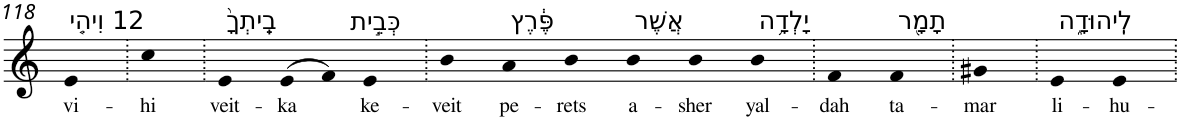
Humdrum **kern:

**kern	**text
*part1	*part1
*staff1	*staff1
*I"Piano	*
*I'Pno	*
!!LO:PB:g=z
*clefG2	*
*k[]	*
=118	=118
!LO:TX:a:t=12 וִיהִ֤י	!
!	!LO:LY:b
4e	vi-
=119.	=119.
!	!LO:LY:b
4cc	-hi
=120.	=120.
!LO:TX:a:t=בֵֽיתְךָ֙	!
!	!LO:LY:b
4e	veit-
!	!LO:LY:b
(>8e	-ka
8f)	.
!LO:TX:a:t=כְּבֵ֣ית	!
!	!LO:LY:b
4e	ke-
=121.	=121.
!	!LO:LY:b
4b	-veit
!LO:TX:a:t=פֶּ֔רֶץ	!
!	!LO:LY:b
4a	pe-
!	!LO:LY:b
4b	-rets
!LO:TX:a:t=אֲשֶׁר	!
!	!LO:LY:b
4b	a-
!	!LO:LY:b
4b	-sher
!LO:TX:a:t=יָלְדָ֥ה	!
!	!LO:LY:b
4b	yal-
=122.	=122.
!	!LO:LY:b
4f	-dah
!LO:TX:a:t=תָמָ֖ר	!
!	!LO:LY:b
4f	ta-
=123.	=123.
!	!LO:LY:b
4g#X	-mar
=124.	=124.
!LO:TX:a:t=לִֽיהוּדָ֑ה	!
!	!LO:LY:b
4e	li-
!	!LO:LY:b
4e	-hu-
=.	=.
*-	*-
